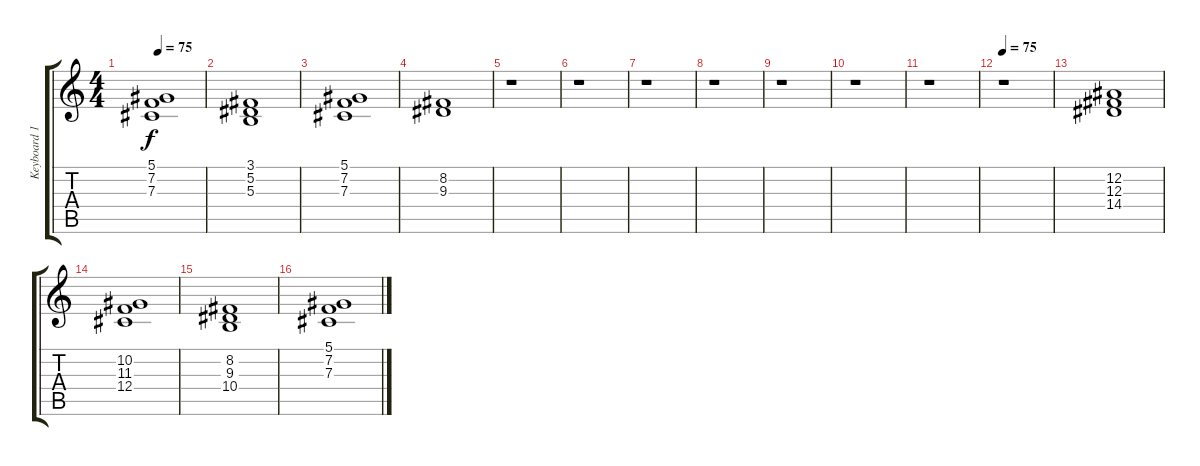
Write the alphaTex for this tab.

\track ("Keyboard 1" "Keyboard 1") {instrument stringensemble2}
\staff {score tabs}
\tuning (Eb4 Bb3 Gb3 Db3 Ab2 Eb2) {hide}
\ts (4 4)
\tempo 75
\clef g2
\ks c
(5.1 7.2 7.3).1{dy f} |
(3.1 5.2 5.3).1 |
(5.1 7.2 7.3).1 |
(8.2 9.3).1 |
r.1 |
r.1 |
r.1 |
r.1 |
r.1 |
r.1 |
r.1 |
\tempo 75
r.1 |
(12.2 12.3 14.4).1 |
(10.2 11.3 12.4).1 |
(8.2 9.3 10.4).1 |
(5.1 7.2 7.3).1
